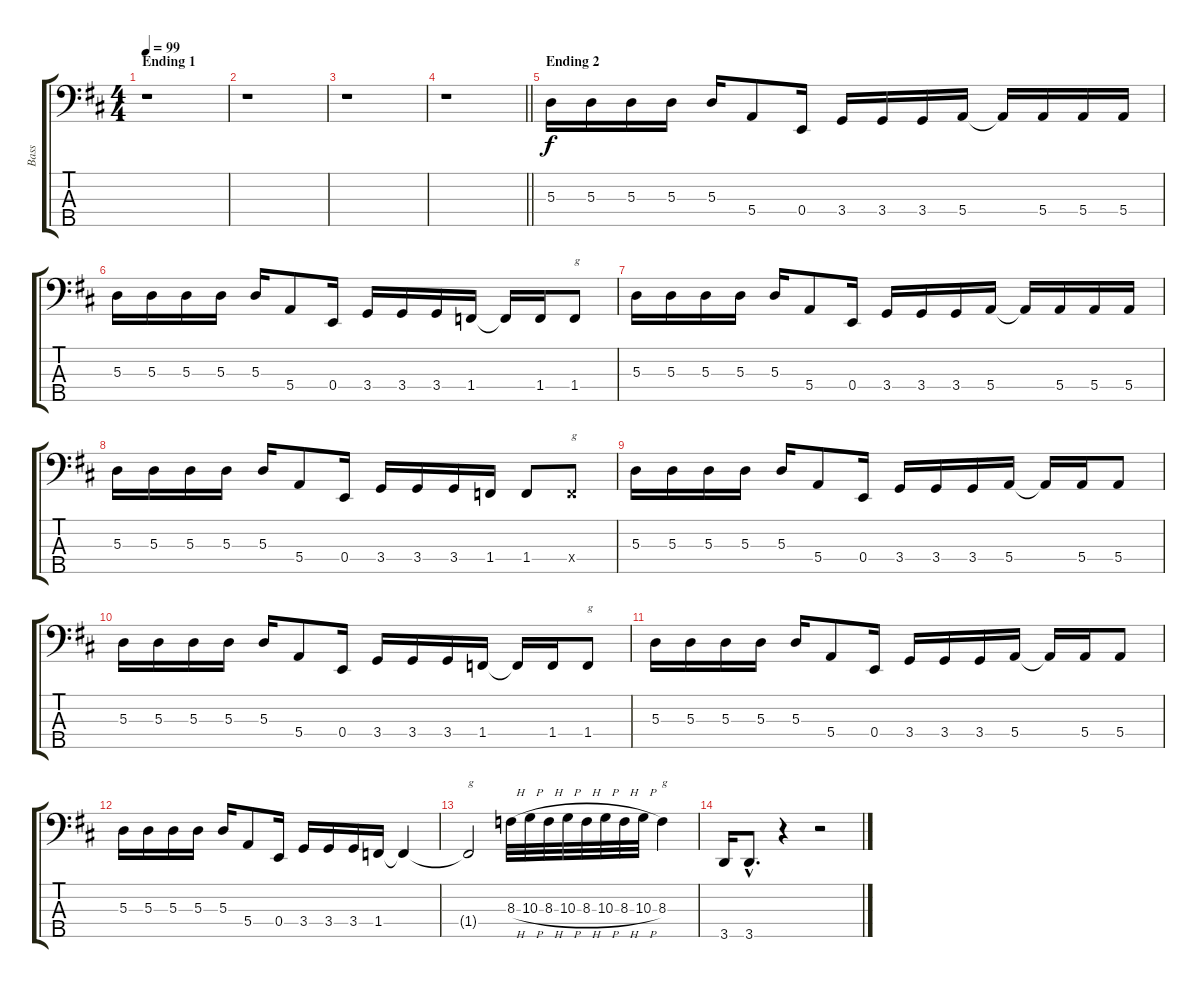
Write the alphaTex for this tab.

\track ("Bass" "Bass") {instrument electricbassfinger}
\staff {score tabs}
\tuning (G2 D2 A1 E1 B0) {hide}
\ts (4 4)
\section ("" "Ending 1")
\tempo 99
\clef f4
\ks d
r.1{dy f} |
r.1 |
r.1 |
\barLineRight lightlight
r.1 |
\section ("" "Ending 2")
5.3.16 5.3.16 5.3.16 5.3.16 5.3.16 5.4.8 0.4.16 3.4.16 3.4.16 3.4.16 5.4.16 5.4{t}.16 5.4.16 5.4.16 5.4.16 |
5.3.16 5.3.16 5.3.16 5.3.16 5.3.16 5.4.8 0.4.16 3.4.16 3.4.16 3.4.16 1.4.16 1.4{t}.16 1.4.16 1.4.8{txt "g"} |
5.3.16 5.3.16 5.3.16 5.3.16 5.3.16 5.4.8 0.4.16 3.4.16 3.4.16 3.4.16 5.4.16 5.4{t}.16 5.4.16 5.4.16 5.4.16 |
5.3.16 5.3.16 5.3.16 5.3.16 5.3.16 5.4.8 0.4.16 3.4.16 3.4.16 3.4.16 1.4.16 1.4.8 1.4{x}.8{txt "g"} |
5.3.16 5.3.16 5.3.16 5.3.16 5.3.16 5.4.8 0.4.16 3.4.16 3.4.16 3.4.16 5.4.16 5.4{t}.16 5.4.16 5.4.8 |
5.3.16 5.3.16 5.3.16 5.3.16 5.3.16 5.4.8 0.4.16 3.4.16 3.4.16 3.4.16 1.4.16 1.4{t}.16 1.4.16 1.4.8{txt "g"} |
5.3.16 5.3.16 5.3.16 5.3.16 5.3.16 5.4.8 0.4.16 3.4.16 3.4.16 3.4.16 5.4.16 5.4{t}.16 5.4.16 5.4.8 |
5.3.16 5.3.16 5.3.16 5.3.16 5.3.16 5.4.8 0.4.16 3.4.16 3.4.16 3.4.16 1.4.16 1.4{t}.4 |
1.4{t}.2{txt "g"} 8.3{h}.32 10.3{h}.32 8.3{h}.32 10.3{h}.32 8.3{h}.32 10.3{h}.32 8.3{h}.32 10.3{h}.32 8.3.4{txt "g"} |
3.5.16 3.5{hac}.8{d} r.4 r.2
